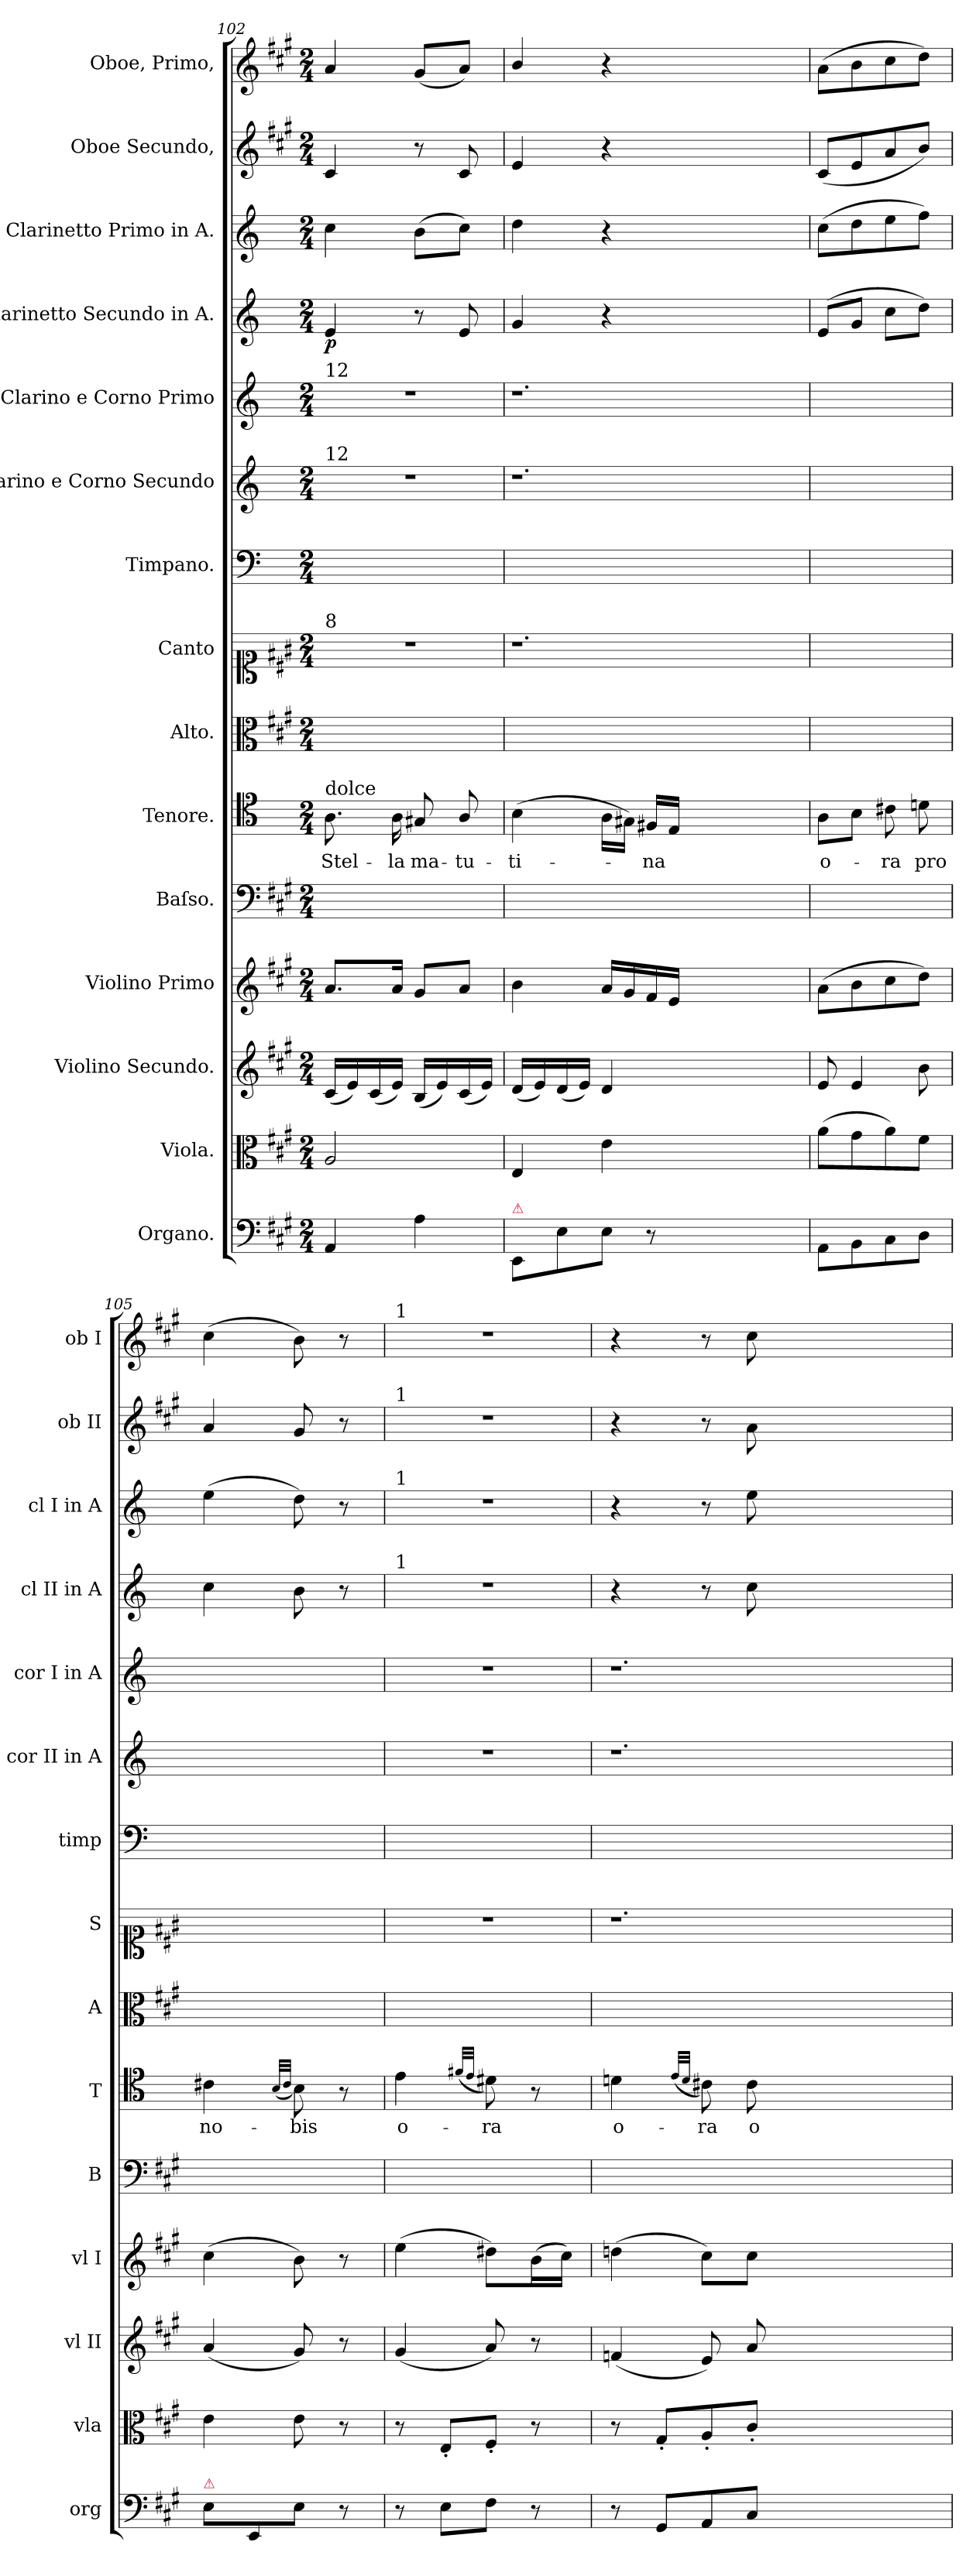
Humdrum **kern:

**kern	**kern	**kern	**kern	**kern	**kern	**text	**kern	**kern	**kern	**kern	**kern	**kern	**dynam	**kern	**kern	**dynam	**kern
*part15	*part14	*part13	*part12	*part11	*part10	*part10	*part9	*part8	*part7	*part6	*part5	*part4	*part4	*part3	*part2	*part2	*part1
*staff15	*staff14	*staff13	*staff12	*staff11	*staff10	*staff10	*staff9	*staff8	*staff7	*staff6	*staff5	*staff4	*staff4	*staff3	*staff2	*staff2	*staff1
*I"Organo.	*I"Viola.	*I"Violino Secundo.	*I"Violino Primo	*I"Baſso.	*I"Tenore.	*	*I"Alto.	*I"Canto	*I"Timpano.	*I"Clarino e Corno Secundo	*I"Clarino e Corno Primo	*I"Clarinetto Secundo in A.	*	*I"Clarinetto Primo in A.	*I"Oboe Secundo,	*	*I"Oboe, Primo,
*I'org	*I'vla	*I'vl II	*I'vl I	*I'B	*I'T	*	*I'A	*I'S	*I'timp	*I'cor II in A	*I'cor I in A	*I'cl II in A	*	*I'cl I in A	*I'ob II	*	*I'ob I
*clefF4	*clefC3	*clefG2	*clefG2	*clefF4	*clefC4	*	*clefC3	*clefC1	*clefF4	*clefG2	*clefG2	*clefG2	*	*clefG2	*clefG2	*	*clefG2
*	*	*	*	*	*	*	*	*	*	*ITrd2c3	*ITrd2c3	*ITrd2c3	*	*ITrd2c3	*	*	*
*k[f#c#g#]	*k[f#c#g#]	*k[f#c#g#]	*k[f#c#g#]	*k[f#c#g#]	*	*	*k[f#c#g#]	*k[f#c#g#]	*k[]	*k[f#c#g#]	*k[f#c#g#]	*k[f#c#g#]	*	*k[f#c#g#]	*k[f#c#g#]	*	*k[f#c#g#]
*A:	*A:	*A:	*A:	*A:	*	*	*A:	*A:	*	*	*	*	*	*	*A:	*	*A:
*M2/4	*M2/4	*M2/4	*M2/4	*M2/4	*M2/4	*	*M2/4	*M2/4	*M2/4	*M2/4	*M2/4	*M2/4	*	*M2/4	*M2/4	*	*M2/4
=102	=102	=102	=102	=102	=102	=102	=102	=102	=102	=102	=102	=102	=102	=102	=102	=102	=102
!	!	!	!	!	!	!	!	!	!	!	!LO:TX:a:t=12	!	!	!	!	!	!
!	!	!	!	!	!	!	!	!	!	!LO:TX:a:t=12	!	!	!	!	!	!	!
!	!	!	!	!	!	!	!	!LO:TX:a:t=8	!	!	!	!	!	!	!	!	!
!	!	!	!	!	!LO:TX:a:t=dolce	!	!	!	!	!	!	!	!	!	!	!	!
!	!	!	!	!	!	!	!	!	!	!	!	!	!	!	!	!LO:DY:a	!
4AA/	2A/	(16c#/LL	8.a/L	2ryy	8.A\	Stel-	2ryy	2r	2ryy	2r	2r	4c#/	p	4a\	4c#/	p&colon;	4a/
.	.	16e/)	.	.	.	.	.	.	.	.	.	.	.	.	.	.	.
.	.	(16c#/	.	.	.	.	.	.	.	.	.	.	.	.	.	.	.
.	.	16e/JJ)	16a/Jk	.	16A\	-la	.	.	.	.	.	.	.	.	.	.	.
4A\	.	(16B/LL	8g#/L	.	8G#/	ma-	.	.	.	.	.	8r	.	(8g#\L	8r	.	(8g#/L
.	.	16e/)	.	.	.	.	.	.	.	.	.	.	.	.	.	.	.
.	.	(16c#/	8a/J	.	8A/	-tu-	.	.	.	.	.	8c#/	.	8a\J)	8c#/	.	8a/J)
.	.	16e/JJ)	.	.	.	.	.	.	.	.	.	.	.	.	.	.	.
=103	=103	=103	=103	=103	=103	=103	=103	=103	=103	=103	=103	=103	=103	=103	=103	=103	=103
!LO:TX:a:color=crimson:t=⚠	!	!	!	!	!	!	!	!	!	!	!	!	!	!	!	!	!
8EE/L	4E/	(16d/LL	4b\	2ryy	(4B\	-ti-	2ryy	1.r	2ryy	1.r	1.r	4e/	.	4b\	4e/	.	4b/
.	.	16e/)	.	.	.	.	.	.	.	.	.	.	.	.	.	.	.
8E\	.	(16d/	.	.	.	.	.	.	.	.	.	.	.	.	.	.	.
.	.	16e/JJ)	.	.	.	.	.	.	.	.	.	.	.	.	.	.	.
8E\J	4e\	4d/	16a/LL	.	16A\LL	.	.	.	.	.	.	4r	.	4r	4r	.	4r
.	.	.	16g#/	.	16G#\JJ)	.	.	.	.	.	.	.	.	.	.	.	.
8r	.	.	16f#/	.	16F#/LL	-na	.	.	.	.	.	.	.	.	.	.	.
.	.	.	16e/JJ	.	16E/JJ	.	.	.	.	.	.	.	.	.	.	.	.
1ryy	1ryy	1ryy	1ryy	1ryy	1ryy	.	1ryy	.	1ryy	.	.	1ryy	.	1ryy	1ryy	.	1ryy
=104	=104	=104	=104	=104	=104	=104	=104	=104	=104	=104	=104	=104	=104	=104	=104	=104	=104
8AA\L	(8a\L	8e/	(8a\L	2ryy	8A\L	o-	2ryy	2ryy	2ryy	2ryy	2ryy	(8c#/L	.	(8a\L	(8c#/L	.	(8a\L
8BB\	8g#\	4e/	8b\	.	8B\J	.	.	.	.	.	.	8e/J	.	8b\	8e/	.	8b\
8C#\	8a\)	.	8cc#\	.	8c#\	-ra	.	.	.	.	.	8a\L	.	8cc#\	8a/	.	8cc#\
8D\J	8f#\J	8b\	8dd\J)	.	8dn\	pro	.	.	.	.	.	8b\J)	.	8dd\J)	8b/J)	.	8dd\J)
=105	=105	=105	=105	=105	=105	=105	=105	=105	=105	=105	=105	=105	=105	=105	=105	=105	=105
!LO:TX:a:color=crimson:t=⚠	!	!	!	!	!	!	!	!	!	!	!	!	!	!	!	!	!
8E\L	4e\	(4a/	(4cc#\	2ryy	4c#\	no-	2ryy	2ryy	2ryy	2ryy	2ryy	4a\	.	(4cc#\	4a/	.	(4cc#\
8EE/	.	.	.	.	.	.	.	.	.	.	.	.	.	.	.	.	.
.	.	.	.	.	(32qqB/LLL	.	.	.	.	.	.	.	.	.	.	.	.
.	.	.	.	.	32qqc#/JJJ	.	.	.	.	.	.	.	.	.	.	.	.
8E\J	8e\	8g#/)	8b\)	.	8B\)	-bis	.	.	.	.	.	8g#\	.	8b\)	8g#/	.	8b\)
8r	8r	8r	8r	.	8r	.	.	.	.	.	.	8r	.	8r	8r	.	8r
=106	=106	=106	=106	=106	=106	=106	=106	=106	=106	=106	=106	=106	=106	=106	=106	=106	=106
!	!	!	!	!	!	!	!	!	!	!	!	!	!	!	!	!	!LO:TX:a:t=1
!	!	!	!	!	!	!	!	!	!	!	!	!	!	!	!LO:TX:a:t=1	!	!
!	!	!	!	!	!	!	!	!	!	!	!	!	!	!LO:TX:a:t=1	!	!	!
!	!	!	!	!	!	!	!	!	!	!	!	!LO:TX:a:t=1	!	!	!	!	!
8r	8r	(4g#/	(4ee\	2ryy	4e\	o-	2ryy	2r	2ryy	2r	2r	2r	.	2r	2r	.	2r
8E\L	8E'/L	.	.	.	.	.	.	.	.	.	.	.	.	.	.	.	.
.	.	.	.	.	(32qqf#/LLL	.	.	.	.	.	.	.	.	.	.	.	.
.	.	.	.	.	32qqe/JJJ	.	.	.	.	.	.	.	.	.	.	.	.
8F#\J	8F#'/J	8a/)	8dd#X\L)	.	8d#X\)	-ra	.	.	.	.	.	.	.	.	.	.	.
8r	8r	8r	(16b\L	.	8r	.	.	.	.	.	.	.	.	.	.	.	.
.	.	.	16cc#\JJ)	.	.	.	.	.	.	.	.	.	.	.	.	.	.
=107	=107	=107	=107	=107	=107	=107	=107	=107	=107	=107	=107	=107	=107	=107	=107	=107	=107
8r	8r	(4fn/	(4ddn\	2ryy	4dn\	o-	2ryy	1.r	2ryy	1.r	1.r	4r	.	4r	4r	.	4r
8GG#/L	8G#'/L	.	.	.	.	.	.	.	.	.	.	.	.	.	.	.	.
.	.	.	.	.	(32qqe/LLL	.	.	.	.	.	.	.	.	.	.	.	.
.	.	.	.	.	32qqd/JJJ	.	.	.	.	.	.	.	.	.	.	.	.
8AA/	8A'/	8e/)	8cc#\L)	.	8c#\)	-ra	.	.	.	.	.	8r	.	8r	8r	.	8r
8C#/J	8c#'/J	8a/	8cc#\J	.	8c#\	o-	.	.	.	.	.	8a\	.	8cc#\	8a\	.	8cc#\
1ryy	1ryy	1ryy	1ryy	1ryy	1ryy	.	1ryy	.	1ryy	.	.	1ryy	.	1ryy	1ryy	.	1ryy
=	=	=	=	=	=	=	=	=	=	=	=	=	=	=	=	=	=
*-	*-	*-	*-	*-	*-	*-	*-	*-	*-	*-	*-	*-	*-	*-	*-	*-	*-
